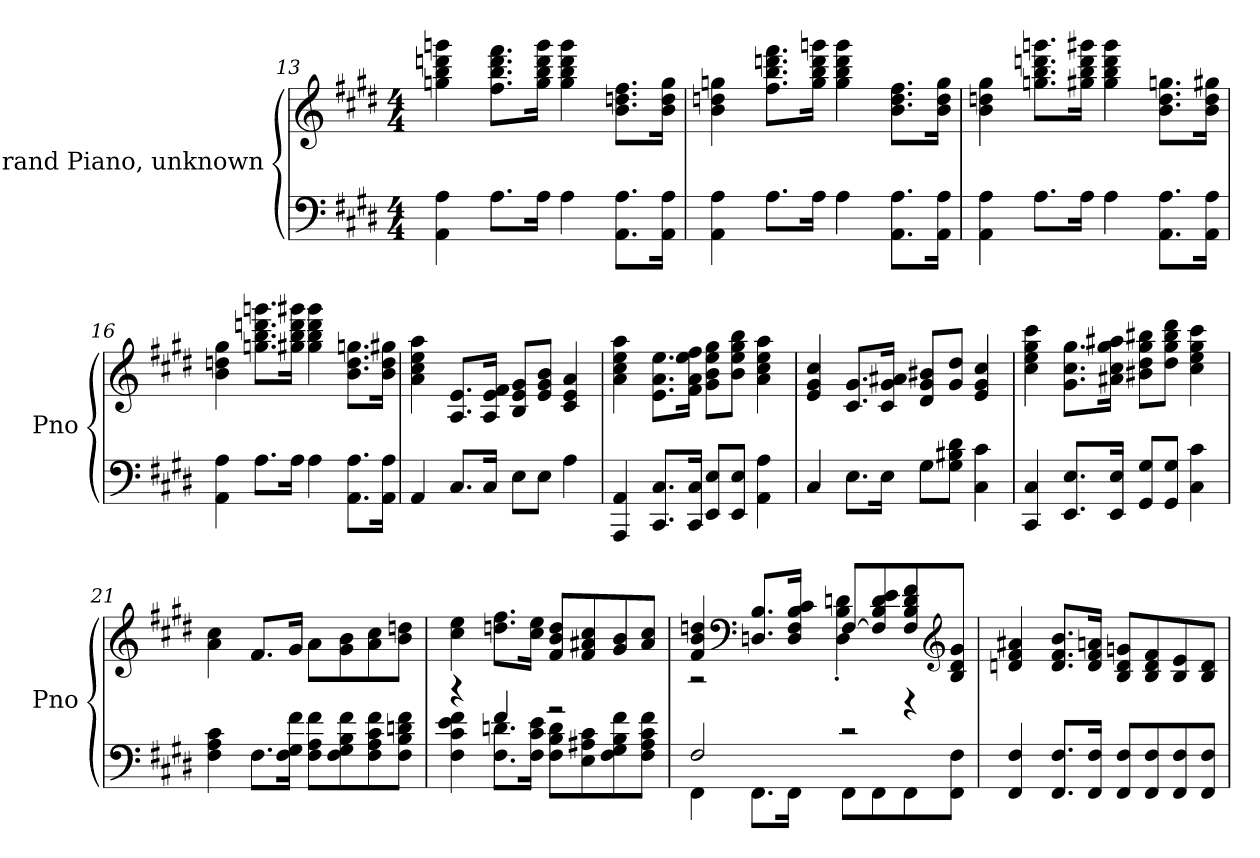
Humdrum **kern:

**kern	**kern
*part1	*part1
*staff2	*staff1
*I"Grand Piano, unknown	*
*I'Pno	*
*clefF4	*clefG2
*k[f#c#g#d#]	*k[f#c#g#d#]
*M4/4	*M4/4
=13	=13
4AA\ 4A\	4ggn\ 4bb\ 4dddn\ 4gggn\
8.A\L	8.ff#\ 8.bb\ 8.ddd\ 8.fff#\L
16A\Jk	16gg\ 16bb\ 16ddd\ 16ggg\Jk
4A\	4gg\ 4bb\ 4ddd\ 4ggg\
8.AA\ 8.A\L	8.b\ 8.ddn\ 8.ff#\L
16AA\ 16A\Jk	16b\ 16dd\ 16gg\Jk
!!LO:LB:g=z
=14	=14
4AA\ 4A\	4b\ 4ddn\ 4ggn\
8.A\L	8.ff#\ 8.bb\ 8.dddn\ 8.fff#\L
16A\Jk	16gg\ 16bb\ 16ddd\ 16gggn\Jk
4A\	4gg\ 4bb\ 4ddd\ 4ggg\
8.AA\ 8.A\L	8.b\ 8.dd\ 8.ff#\L
16AA\ 16A\Jk	16b\ 16dd\ 16gg\Jk
=15	=15
4AA\ 4A\	4b\ 4ddn\ 4gg#\
8.A\L	8.ggn\ 8.bb\ 8.dddn\ 8.gggn\L
16A\Jk	16gg#X\ 16bb\ 16ddd\ 16ggg#X\Jk
4A\	4gg#\ 4bb\ 4ddd\ 4ggg#\
8.AA\ 8.A\L	8.b\ 8.dd\ 8.ggn\L
16AA\ 16A\Jk	16b\ 16dd\ 16gg#X\Jk
=16	=16
4AA\ 4A\	4b\ 4ddn\ 4gg#\
8.A\L	8.ggn\ 8.bb\ 8.dddn\ 8.gggn\L
16A\Jk	16gg#X\ 16bb\ 16ddd\ 16ggg#X\Jk
4A\	4gg#\ 4bb\ 4ddd\ 4ggg#\
8.AA\ 8.A\L	8.b\ 8.dd\ 8.ggn\L
16AA\ 16A\Jk	16b\ 16dd\ 16gg#X\Jk
=17	=17
4AA/	4a\ 4cc#\ 4ee\ 4aa\
8.C#/L	8.A/ 8.e/L
16C#/Jk	16A/ 16e/ 16f#/Jk
8E\L	8B/ 8e/ 8g#/L
8E\J	8e/ 8g#/ 8b/J
4A\	4c#/ 4e/ 4a/
!!LO:PB:g=z
=18	=18
4AAA/ 4AA/	4a\ 4cc#\ 4ee\ 4aa\
8.CC#/ 8.C#/L	8.e\ 8.a\ 8.ee\L
16CC#/ 16C#/Jk	16f#\ 16a\ 16ee\ 16ff#\Jk
8EE/ 8E/L	8g#\ 8b\ 8ee\ 8gg#\L
8EE/ 8E/J	8b\ 8ee\ 8gg#\ 8bb\J
4AA\ 4A\	4a\ 4cc#\ 4ee\ 4aa\
=19	=19
4C#/	4e/ 4g#/ 4cc#/
8.E\L	8.c#/ 8.g#/L
16E\Jk	16c#/ 16g#/ 16a#X/Jk
8G#\L	8d#/ 8g#/ 8b#X/L
8G#\ 8B#X\ 8d#\J	8g#/ 8dd#/J
4C#\ 4c#\	4e/ 4g#/ 4cc#/
=20	=20
4CC#/ 4C#/	4cc#\ 4ee\ 4gg#\ 4ccc#\
8.EE/ 8.E/L	8.g#\ 8.cc#\ 8.gg#\L
16EE/ 16E/Jk	16a#X\ 16cc#\ 16gg#\ 16aa#X\Jk
8GG#/ 8G#/L	8b#X\ 8dd#\ 8gg#\ 8bb#X\L
8GG#/ 8G#/J	8dd#\ 8gg#\ 8bb#\ 8ddd#\J
4C#\ 4c#\	4cc#\ 4ee\ 4gg#\ 4ccc#\
=21	=21
4F#\ 4A\ 4c#\	4a\ 4cc#\
8.F#\L	8.f#/L
16F#\ 16G#\ 16f#\Jk	16g#/Jk
8F#\ 8A\ 8f#\L	8a\L
8F#\ 8G#\ 8B\ 8f#\	8g#\ 8b\
8F#\ 8A\ 8c#\ 8f#\	8a\ 8cc#\
8F#\ 8B\ 8dn\ 8f#\J	8b\ 8ddn\J
!!LO:LB:g=z
=22	=22
*^	*
4r	4F#\ 4c#\ 4e\ 4f#\	4cc#\ 4ee\
4f#/	8.F#\ 8.dn\L	8.ddn\ 8.ff#\L
.	16F#\ 16c#\ 16e\Jk	16cc#\ 16ee\Jk
2r	8F#\ 8B\ 8d\L	8f#/ 8b/ 8dd/L
.	8E\ 8A#X\ 8c#\	8f#/ 8a#X/ 8cc#/
.	8F#\ 8G#\ 8B\ 8f#\	8g#/ 8b/
.	8F#\ 8A#\ 8c#\ 8f#\J	8a#/ 8cc#/J
=23	=23	=23
*	*	*^
2F#/	4FF#\	4f#/ 4b/ 4ddn/	2r
*	*	*clefF4	*
.	8.FF#\L	8.Dn/ 8.B/L	.
.	16FF#\Jk	16D/ 16F#/ 16B/ 16c#/Jk	.
2r	8FF#\L	[8F#/L	4D\' 4B\' 4dn\'
.	8FF#\	8F#/] 8B/ 8d/ 8e/	.
.	8FF#\	8F#/ 8B/ 8d/ 8f#/	4r
*	*	*clefG2	*
.	8FF#\ 8F#\J	8B/ 8d/ 8g#/J	.
*v	*v	*	*
*	*v	*v
=24	=24
4FF#/ 4F#/	4dn/ 4f#/ 4a#X/
8.FF#/ 8.F#/L	8.d/ 8.f#/ 8.b/L
16FF#/ 16F#/Jk	16d/ 16f#/ 16an/Jk
8FF#/ 8F#/L	8B/ 8d/ 8gn/L
8FF#/ 8F#/	8B/ 8d/ 8f#/
8FF#/ 8F#/	8B/ 8e/
8FF#/ 8F#/J	8B/ 8d/J
=	=
*-	*-
